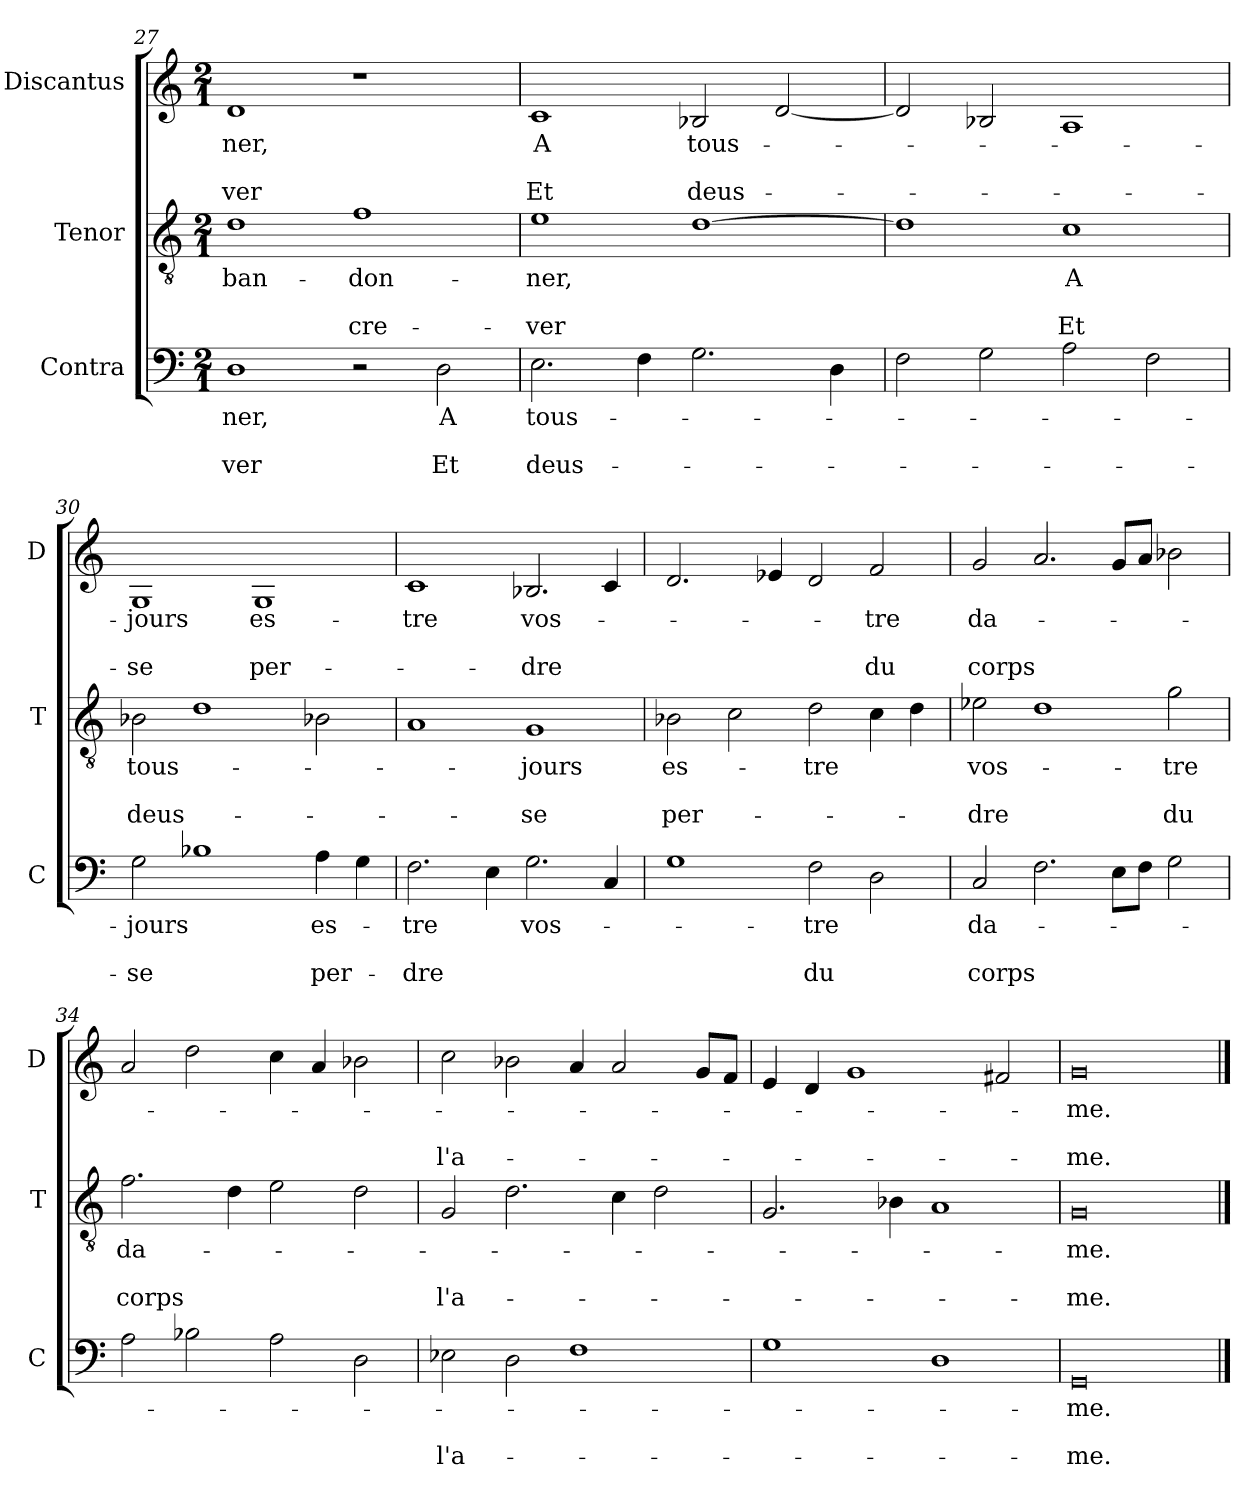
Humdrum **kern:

**kern	**text	**text	**text	**kern	**text	**text	**text	**kern	**text	**text	**text
*part3	*part3	*part3	*part3	*part2	*part2	*part2	*part2	*part1	*part1	*part1	*part1
*staff3	*staff3	*staff3	*staff3	*staff2	*staff2	*staff2	*staff2	*staff1	*staff1	*staff1	*staff1
*I"Contra	*	*	*	*I"Tenor	*	*	*	*I"Discantus	*	*	*
*I'C	*	*	*	*I'T	*	*	*	*I'D	*	*	*
*clefF4	*	*	*	*clefGv2	*	*	*	*clefG2	*	*	*
*k[]	*	*	*	*k[]	*	*	*	*k[]	*	*	*
*M2/1	*	*	*	*M2/1	*	*	*	*M2/1	*	*	*
=27	=27	=27	=27	=27	=27	=27	=27	=27	=27	=27	=27
1D	-ner,	.	-ver	1d	-ban-	.	.	1d	-ner,	.	-ver
2r	.	.	.	1f	-don-	.	cre-	1r	.	.	.
2D	A	.	Et	.	.	.	.	.	.	.	.
=28	=28	=28	=28	=28	=28	=28	=28	=28	=28	=28	=28
2.E	tous-	.	deus-	1e	-ner,	.	-ver	1c	A	.	Et
4F	.	.	.	.	.	.	.	.	.	.	.
2.G	.	.	.	[1d	.	.	.	2B-X	tous-	.	deus-
.	.	.	.	.	.	.	.	[2d	.	.	.
4D	.	.	.	.	.	.	.	.	.	.	.
=29	=29	=29	=29	=29	=29	=29	=29	=29	=29	=29	=29
2F	.	.	.	1d]	.	.	.	2d]	.	.	.
2G	.	.	.	.	.	.	.	2B-X	.	.	.
2A	.	.	.	1c	A	.	Et	1A	.	.	.
2F	.	.	.	.	.	.	.	.	.	.	.
=30	=30	=30	=30	=30	=30	=30	=30	=30	=30	=30	=30
2G	-jours	.	-se	2B-X	tous-	.	deus-	1G	-jours	.	-se
1B-X	.	.	.	1d	.	.	.	.	.	.	.
.	.	.	.	.	.	.	.	1G	es-	.	per-
4A	es-	.	per-	2B-X	.	.	.	.	.	.	.
4G	.	.	.	.	.	.	.	.	.	.	.
=31	=31	=31	=31	=31	=31	=31	=31	=31	=31	=31	=31
2.F	-tre	.	-dre	1A	.	.	.	1c	-tre	.	.
4E	.	.	.	.	.	.	.	.	.	.	.
2.G	vos-	.	.	1G	-jours	.	-se	2.B-X	vos-	.	-dre
4C	.	.	.	.	.	.	.	4c	.	.	.
=32	=32	=32	=32	=32	=32	=32	=32	=32	=32	=32	=32
1G	.	.	.	2B-X	es-	.	per-	2.d	.	.	.
.	.	.	.	2c	.	.	.	.	.	.	.
.	.	.	.	.	.	.	.	4e-X	.	.	.
2F	-tre	.	du	2d	-tre	.	.	2d	.	.	.
2D	.	.	.	4c	.	.	.	2f	-tre	.	du
.	.	.	.	4d	.	.	.	.	.	.	.
=33	=33	=33	=33	=33	=33	=33	=33	=33	=33	=33	=33
2C	da-	.	corps	2e-X	vos-	.	-dre	2g	da-	.	corps
2.F	.	.	.	1d	.	.	.	2.a	.	.	.
8EL	.	.	.	.	.	.	.	8gL	.	.	.
8FJ	.	.	.	.	.	.	.	8aJ	.	.	.
2G	.	.	.	2g	-tre	.	du	2b-X	.	.	.
=34	=34	=34	=34	=34	=34	=34	=34	=34	=34	=34	=34
2A	.	.	.	2.f	da-	.	corps	2a	.	.	.
2B-X	.	.	.	.	.	.	.	2dd	.	.	.
.	.	.	.	4d	.	.	.	.	.	.	.
2A	.	.	.	2e	.	.	.	4cc	.	.	.
.	.	.	.	.	.	.	.	4a	.	.	.
2D	.	.	.	2d	.	.	.	2b-X	.	.	.
=35	=35	=35	=35	=35	=35	=35	=35	=35	=35	=35	=35
2E-X	.	.	l'a-	2G	.	.	l'a-	2cc	.	.	l'a-
2D	.	.	.	2.d	.	.	.	2b-X	.	.	.
1F	.	.	.	.	.	.	.	4a	.	.	.
.	.	.	.	4c	.	.	.	2a	.	.	.
.	.	.	.	2d	.	.	.	.	.	.	.
.	.	.	.	.	.	.	.	8gL	.	.	.
.	.	.	.	.	.	.	.	8fJ	.	.	.
=36	=36	=36	=36	=36	=36	=36	=36	=36	=36	=36	=36
1G	.	.	.	2.G	.	.	.	4e	.	.	.
.	.	.	.	.	.	.	.	4d	.	.	.
.	.	.	.	.	.	.	.	1g	.	.	.
.	.	.	.	4B-X	.	.	.	.	.	.	.
1D	.	.	.	1A	.	.	.	.	.	.	.
.	.	.	.	.	.	.	.	2f#X	.	.	.
=37	=37	=37	=37	=37	=37	=37	=37	=37	=37	=37	=37
0GG	-me.	.	-me.	0G	-me.	.	-me.	0g	-me.	.	-me.
==	==	==	==	==	==	==	==	==	==	==	==
*-	*-	*-	*-	*-	*-	*-	*-	*-	*-	*-	*-
